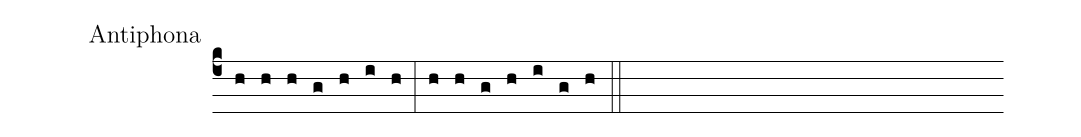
office-part: Antiphona;
%%
 (c4h) (h) (h) (g) (h) (i) (h) (:) (h) (h) (g) (h) (i) (g) (h) (::)
